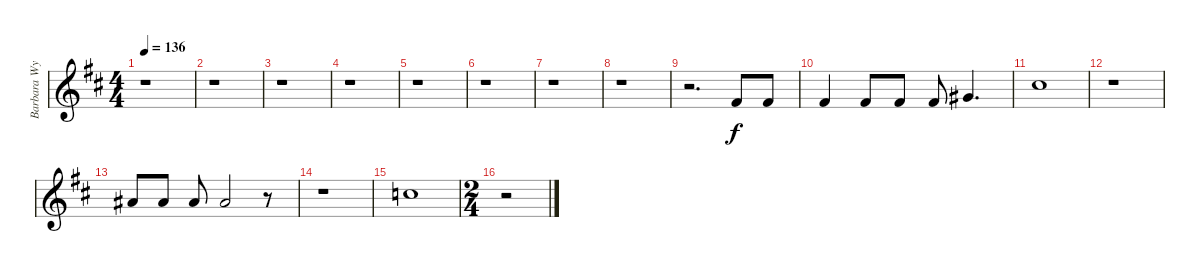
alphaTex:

\track ("Barbara Wyrick Vocals" "Barbara Wy") {instrument flute}
\staff {score}
\tuning (Eb4 Bb3 Gb3 Db3 Ab2 Eb2) {hide}
\ts (4 4)
\tempo 136
\clef g2
\ks d
r.1{dy f} |
r.1 |
r.1 |
r.1 |
r.1 |
r.1 |
r.1 |
r.1 |
r.2{d} 12.3.8 12.3.8 |
12.3.4 12.3.8 12.3.8 12.3.8 14.3.4{d} |
15.2.1 |
r.1 |
12.2.8 12.2.8 12.2.8 12.2.2 r.8 |
r.1 |
14.2.1 |
\ts (2 4)
r.2
